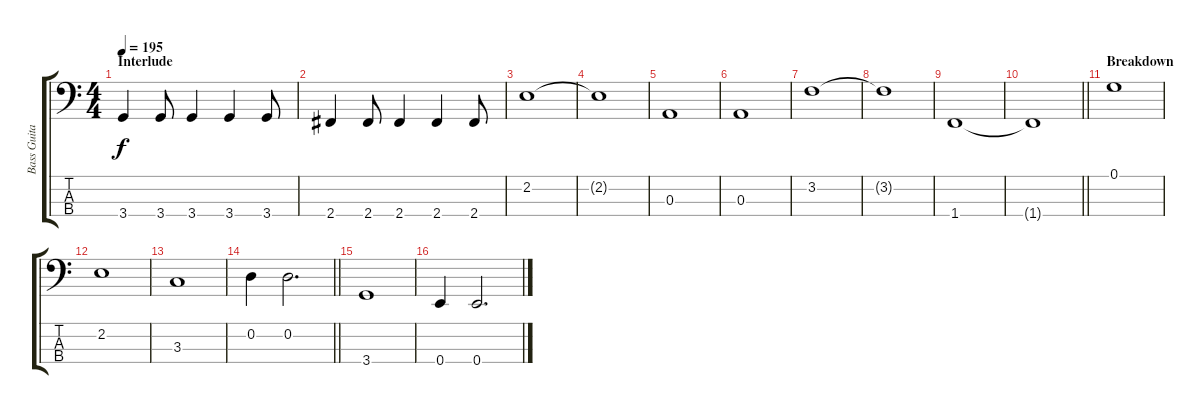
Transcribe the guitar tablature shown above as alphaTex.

\track ("Bass Guitar" "Bass Guita") {instrument electricbassfinger}
\staff {score tabs}
\tuning (G2 D2 A1 E1) {hide}
\ts (4 4)
\section ("" "Interlude")
\tempo 195
\clef f4
\ks c
3.4.4{dy f} 3.4.8 3.4.4 3.4.4 3.4.8 |
2.4.4 2.4.8 2.4.4 2.4.4 2.4.8 |
2.2.1 |
2.2{t}.1 |
0.3.1 |
0.3.1 |
3.2.1 |
3.2{t}.1 |
1.4.1 |
\barLineRight lightlight
1.4{t}.1 |
\section ("" "Breakdown")
0.1.1 |
2.2.1 |
3.3.1 |
\barLineRight lightlight
0.2.4 0.2.2{d} |
3.4.1 |
0.4.4 0.4.2{d}
